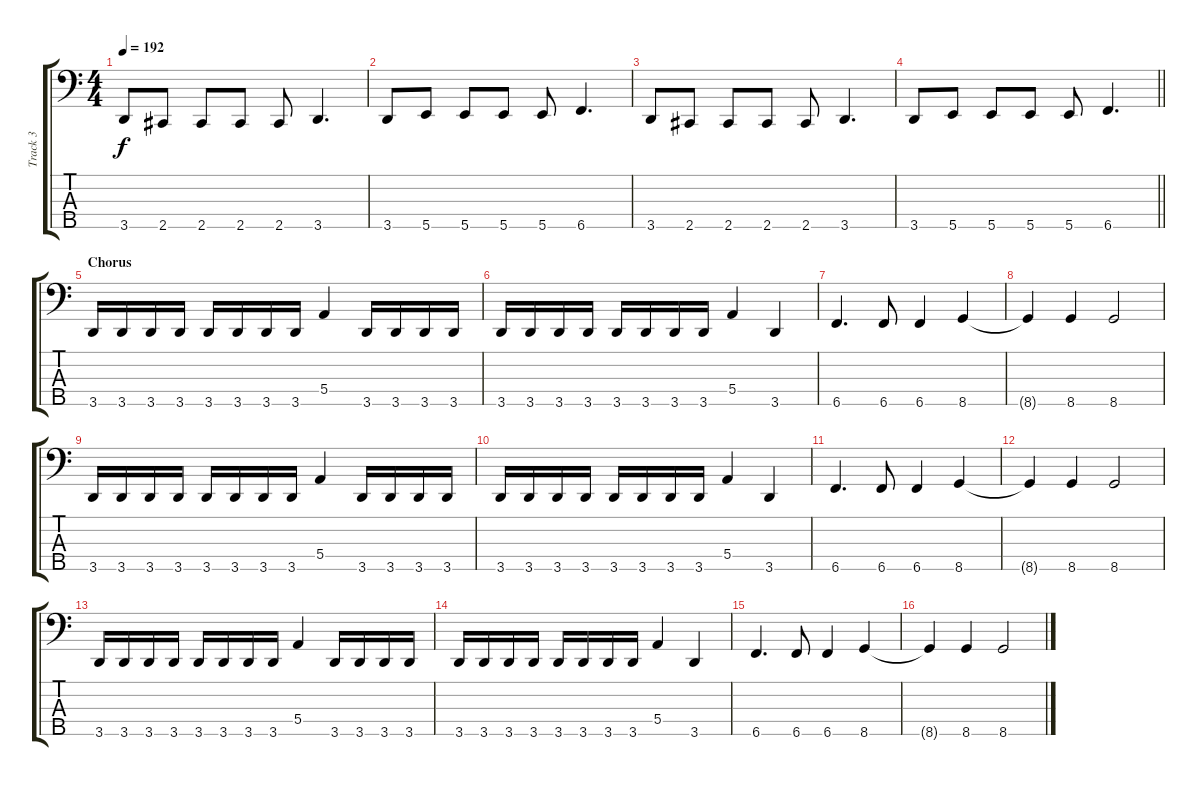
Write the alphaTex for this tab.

\track ("Track 3" "Track 3") {instrument electricbassfinger}
\staff {score tabs}
\tuning (G2 D2 A1 E1 B0) {hide}
\ts (4 4)
\tempo 192
\clef f4
\ks c
3.5.8{dy f} 2.5.8 2.5.8 2.5.8 2.5.8 3.5.4{d} |
3.5.8 5.5.8 5.5.8 5.5.8 5.5.8 6.5.4{d} |
3.5.8 2.5.8 2.5.8 2.5.8 2.5.8 3.5.4{d} |
\barLineRight lightlight
3.5.8 5.5.8 5.5.8 5.5.8 5.5.8 6.5.4{d} |
\section ("" "Chorus")
3.5.16 3.5.16 3.5.16 3.5.16 3.5.16 3.5.16 3.5.16 3.5.16 5.4.4 3.5.16 3.5.16 3.5.16 3.5.16 |
3.5.16 3.5.16 3.5.16 3.5.16 3.5.16 3.5.16 3.5.16 3.5.16 5.4.4 3.5.4 |
6.5.4{d} 6.5.8 6.5.4 8.5.4 |
8.5{t}.4 8.5.4 8.5.2 |
3.5.16 3.5.16 3.5.16 3.5.16 3.5.16 3.5.16 3.5.16 3.5.16 5.4.4 3.5.16 3.5.16 3.5.16 3.5.16 |
3.5.16 3.5.16 3.5.16 3.5.16 3.5.16 3.5.16 3.5.16 3.5.16 5.4.4 3.5.4 |
6.5.4{d} 6.5.8 6.5.4 8.5.4 |
8.5{t}.4 8.5.4 8.5.2 |
3.5.16 3.5.16 3.5.16 3.5.16 3.5.16 3.5.16 3.5.16 3.5.16 5.4.4 3.5.16 3.5.16 3.5.16 3.5.16 |
3.5.16 3.5.16 3.5.16 3.5.16 3.5.16 3.5.16 3.5.16 3.5.16 5.4.4 3.5.4 |
6.5.4{d} 6.5.8 6.5.4 8.5.4 |
8.5{t}.4 8.5.4 8.5.2
